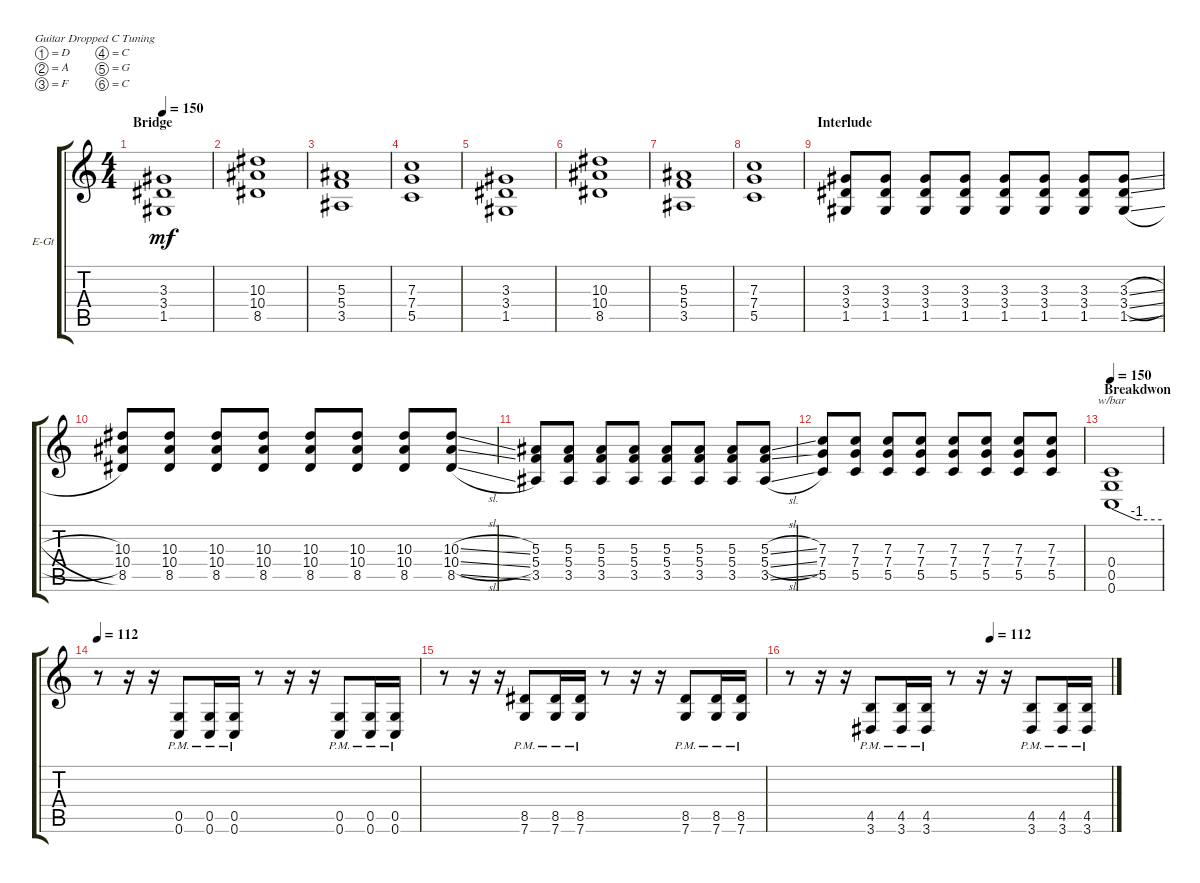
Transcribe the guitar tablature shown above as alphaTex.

\bracketExtendMode groupsimilarinstruments
\firstSystemTrackNameOrientation horizontal
\otherSystemsTrackNameOrientation horizontal
\track ("Rhythm" "E-Gt") {instrument distortionguitar}
\staff {score tabs}
\tuning (D4 A3 F3 C3 G2 C2)
\ts (4 4)
\section ("" "Bridge")
\tempo 150
\clef g2
\ks c
(3.3 3.4 1.5).1{dy mf} |
(10.3 10.4 8.5).1 |
(5.3 5.4 3.5).1 |
(7.3 7.4 5.5).1 |
(3.3 3.4 1.5).1 |
(10.3 10.4 8.5).1 |
(5.3 5.4 3.5).1 |
(7.3 7.4 5.5).1 |
\section ("" "Interlude")
(3.3 3.4 1.5).8 (3.3 3.4 1.5).8 (3.3 3.4 1.5).8 (3.3 3.4 1.5).8 (3.3 3.4 1.5).8 (3.3 3.4 1.5).8 (3.3 3.4 1.5).8 (3.3{sl} 3.4{sl} 1.5{sl}).8 |
(10.3 10.4 8.5).8 (10.3 10.4 8.5).8 (10.3 10.4 8.5).8 (10.3 10.4 8.5).8 (10.3 10.4 8.5).8 (10.3 10.4 8.5).8 (10.3 10.4 8.5).8 (10.3{sl} 10.4{sl} 8.5{sl}).8 |
(5.3 5.4 3.5).8 (5.3 5.4 3.5).8 (5.3 5.4 3.5).8 (5.3 5.4 3.5).8 (5.3 5.4 3.5).8 (5.3 5.4 3.5).8 (5.3 5.4 3.5).8 (5.3{sl} 5.4{sl} 3.5{sl}).8 |
(7.3 7.4 5.5).8 (7.3 7.4 5.5).8 (7.3 7.4 5.5).8 (7.3 7.4 5.5).8 (7.3 7.4 5.5).8 (7.3 7.4 5.5).8 (7.3 7.4 5.5).8 (7.3 7.4 5.5).8 |
\section ("" "Breakdwon")
\tempo 150
(0.4 0.5 0.6).1{tbe (custom default 0 0 30 -4 60 -4)} |
\tempo 112
r.8 r.16 r.16 (0.5{pm} 0.6{pm}).8 (0.5{pm} 0.6{pm}).16 (0.5{pm} 0.6{pm}).16 r.8 r.16 r.16 (0.5{pm} 0.6{pm}).8 (0.5{pm} 0.6{pm}).16 (0.5{pm} 0.6{pm}).16 |
r.8 r.16 r.16 (8.5{pm} 7.6{pm}).8 (8.5{pm} 7.6{pm}).16 (8.5{pm} 7.6{pm}).16 r.8 r.16 r.16 (8.5{pm} 7.6{pm}).8 (8.5{pm} 7.6{pm}).16 (8.5{pm} 7.6{pm}).16 |
\tempo (112 0.625)
r.8 r.16 r.16 (4.5{pm} 3.6{pm}).8 (4.5{pm} 3.6{pm}).16 (4.5{pm} 3.6{pm}).16 r.8 r.16 r.16 (4.5{pm} 3.6{pm}).8 (4.5{pm} 3.6{pm}).16 (4.5{pm} 3.6{pm}).16
